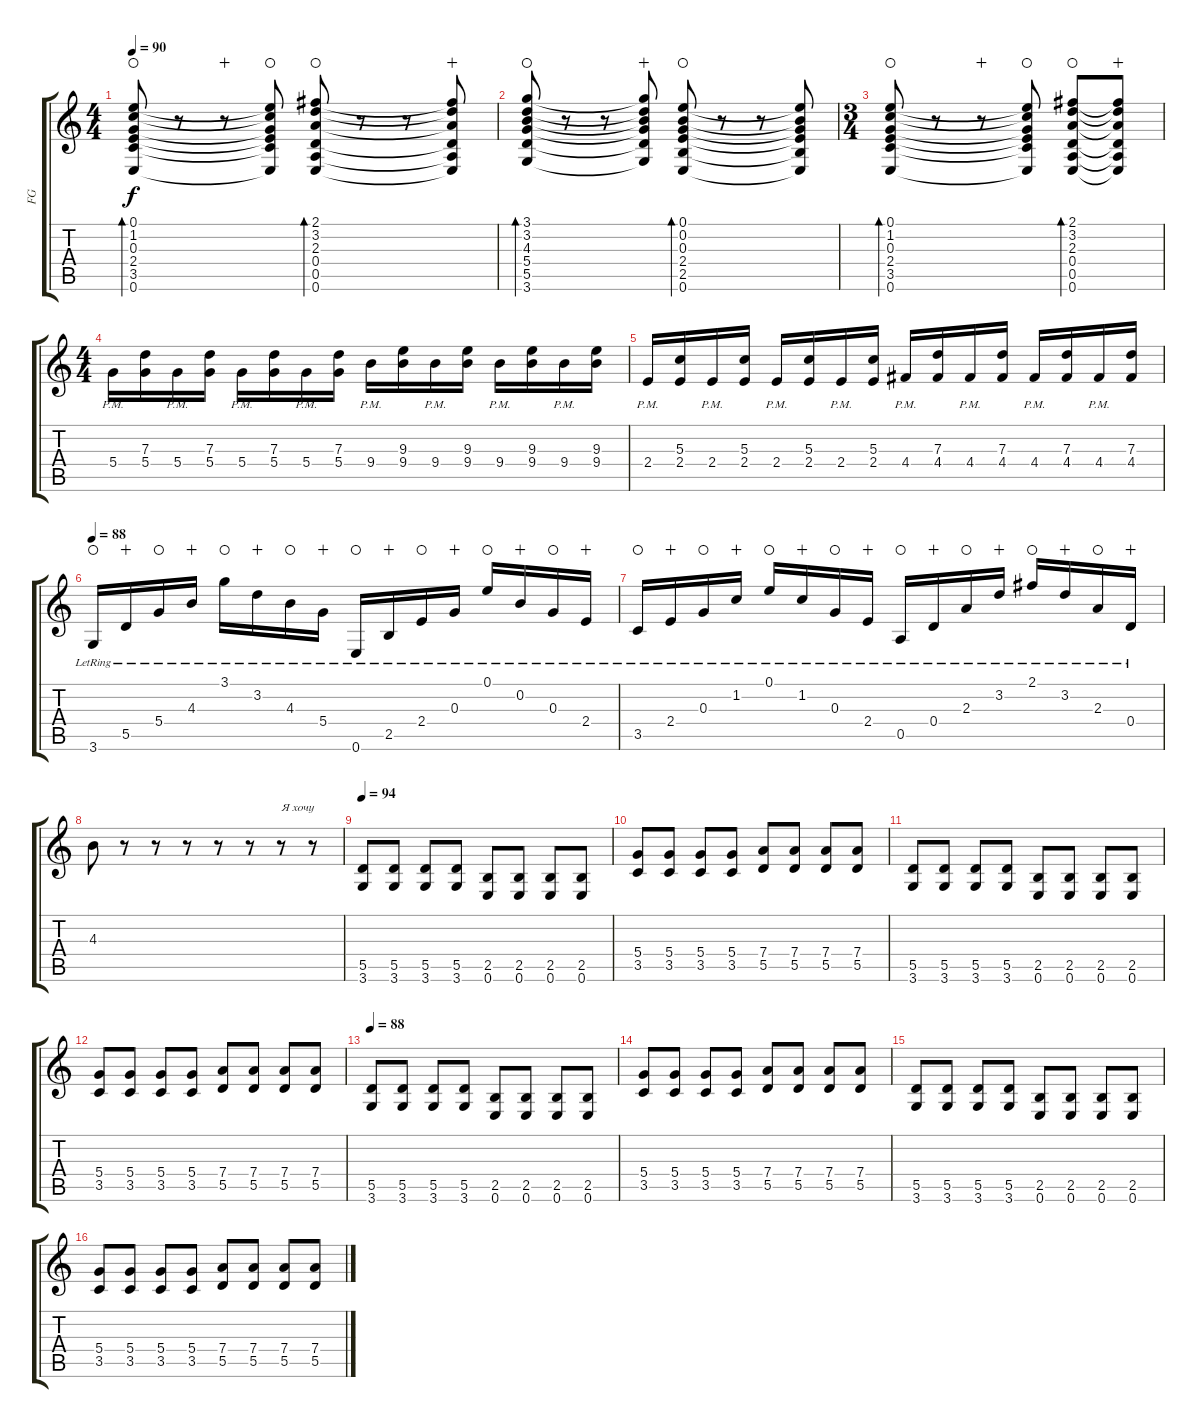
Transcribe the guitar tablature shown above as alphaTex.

\track ("FG" "FG") {instrument acousticguitarsteel}
\staff {score tabs}
\tuning (E4 B3 G3 D3 A2 E2) {hide}
\ts (4 4)
\tempo 90
\clef g2
\ks c
(0.1 1.2 0.3 2.4 3.5 0.6).8{bd 120 dy f waho} r.8 r.8{wahc} (0.1{t} 1.2{t} 0.3{t} 2.4{t} 3.5{t} 0.6{t}).8{waho} (2.1 3.2 2.3 0.4 0.5 0.6).8{bd 120 waho} r.8 r.8 (2.1{t} 3.2{t} 2.3{t} 0.4{t} 0.5{t} 0.6{t}).8{wahc} |
(3.1 3.2 4.3 5.4 5.5 3.6).8{bd 120 waho} r.8 r.8 (3.1{t} 3.2{t} 4.3{t} 5.4{t} 5.5{t} 3.6{t}).8{wahc} (0.1 0.2 0.3 2.4 2.5 0.6).8{bd 120 waho} r.8 r.8 (0.1{t} 0.2{t} 0.3{t} 2.4{t} 2.5{t} 0.6{t}).8 |
\ts (3 4)
(0.1 1.2 0.3 2.4 3.5 0.6).8{bd 120 waho} r.8 r.8{wahc} (0.1{t} 1.2{t} 0.3{t} 2.4{t} 3.5{t} 0.6{t}).8{waho} (2.1 3.2 2.3 0.4 0.5 0.6).8{bd 120 waho} (2.1{t} 3.2{t} 2.3{t} 0.4{t} 0.5{t} 0.6{t}).8{instrument overdrivenguitar wahc} |
\ts (4 4)
5.4{pm}.16 (7.3 5.4).16 5.4{pm}.16 (7.3 5.4).16 5.4{pm}.16 (7.3 5.4).16 5.4{pm}.16 (7.3 5.4).16 9.4{pm}.16 (9.3 9.4).16 9.4{pm}.16 (9.3 9.4).16 9.4{pm}.16 (9.3 9.4).16 9.4{pm}.16 (9.3 9.4).16 |
2.4{pm}.16 (5.3 2.4).16 2.4{pm}.16 (5.3 2.4).16 2.4{pm}.16 (5.3 2.4).16 2.4{pm}.16 (5.3 2.4).16 4.4{pm}.16 (7.3 4.4).16 4.4{pm}.16 (7.3 4.4).16 4.4{pm}.16 (7.3 4.4).16 4.4{pm}.16 (7.3 4.4).16 |
\tempo 88
3.6{lr}.16{instrument acousticguitarsteel waho} 5.5{lr}.16{wahc} 5.4{lr}.16{waho} 4.3{lr}.16{wahc} 3.1{lr}.16{waho} 3.2{lr}.16{wahc} 4.3{lr}.16{waho} 5.4{lr}.16{wahc} 0.6{lr}.16{waho} 2.5{lr}.16{wahc} 2.4{lr}.16{waho} 0.3{lr}.16{wahc} 0.1{lr}.16{waho} 0.2{lr}.16{wahc} 0.3{lr}.16{waho} 2.4{lr}.16{wahc} |
3.5{lr}.16{waho} 2.4{lr}.16{wahc} 0.3{lr}.16{waho} 1.2{lr}.16{wahc} 0.1{lr}.16{waho} 1.2{lr}.16{wahc} 0.3{lr}.16{waho} 2.4{lr}.16{wahc} 0.5{lr}.16{waho} 0.4{lr}.16{wahc} 2.3{lr}.16{waho} 3.2{lr}.16{wahc} 2.1{lr}.16{waho} 3.2{lr}.16{wahc} 2.3{lr}.16{waho} 0.4{lr}.16{wahc} |
4.3.8 r.8 r.8 r.8 r.8 r.8 r.8{txt "Я хочу"} r.8 |
\tempo 94
(5.5 3.6).8{instrument overdrivenguitar} (5.5 3.6).8 (5.5 3.6).8 (5.5 3.6).8 (2.5 0.6).8 (2.5 0.6).8 (2.5 0.6).8 (2.5 0.6).8 |
(5.4 3.5).8 (5.4 3.5).8 (5.4 3.5).8 (5.4 3.5).8 (7.4 5.5).8 (7.4 5.5).8 (7.4 5.5).8 (7.4 5.5).8 |
(5.5 3.6).8 (5.5 3.6).8 (5.5 3.6).8 (5.5 3.6).8 (2.5 0.6).8 (2.5 0.6).8 (2.5 0.6).8 (2.5 0.6).8 |
(5.4 3.5).8 (5.4 3.5).8 (5.4 3.5).8 (5.4 3.5).8 (7.4 5.5).8 (7.4 5.5).8 (7.4 5.5).8 (7.4 5.5).8 |
\tempo 88
(5.5 3.6).8 (5.5 3.6).8 (5.5 3.6).8 (5.5 3.6).8 (2.5 0.6).8 (2.5 0.6).8 (2.5 0.6).8 (2.5 0.6).8 |
(5.4 3.5).8 (5.4 3.5).8 (5.4 3.5).8 (5.4 3.5).8 (7.4 5.5).8 (7.4 5.5).8 (7.4 5.5).8 (7.4 5.5).8 |
(5.5 3.6).8 (5.5 3.6).8 (5.5 3.6).8 (5.5 3.6).8 (2.5 0.6).8 (2.5 0.6).8 (2.5 0.6).8 (2.5 0.6).8 |
(5.4 3.5).8 (5.4 3.5).8 (5.4 3.5).8 (5.4 3.5).8 (7.4 5.5).8 (7.4 5.5).8 (7.4 5.5).8 (7.4 5.5).8
